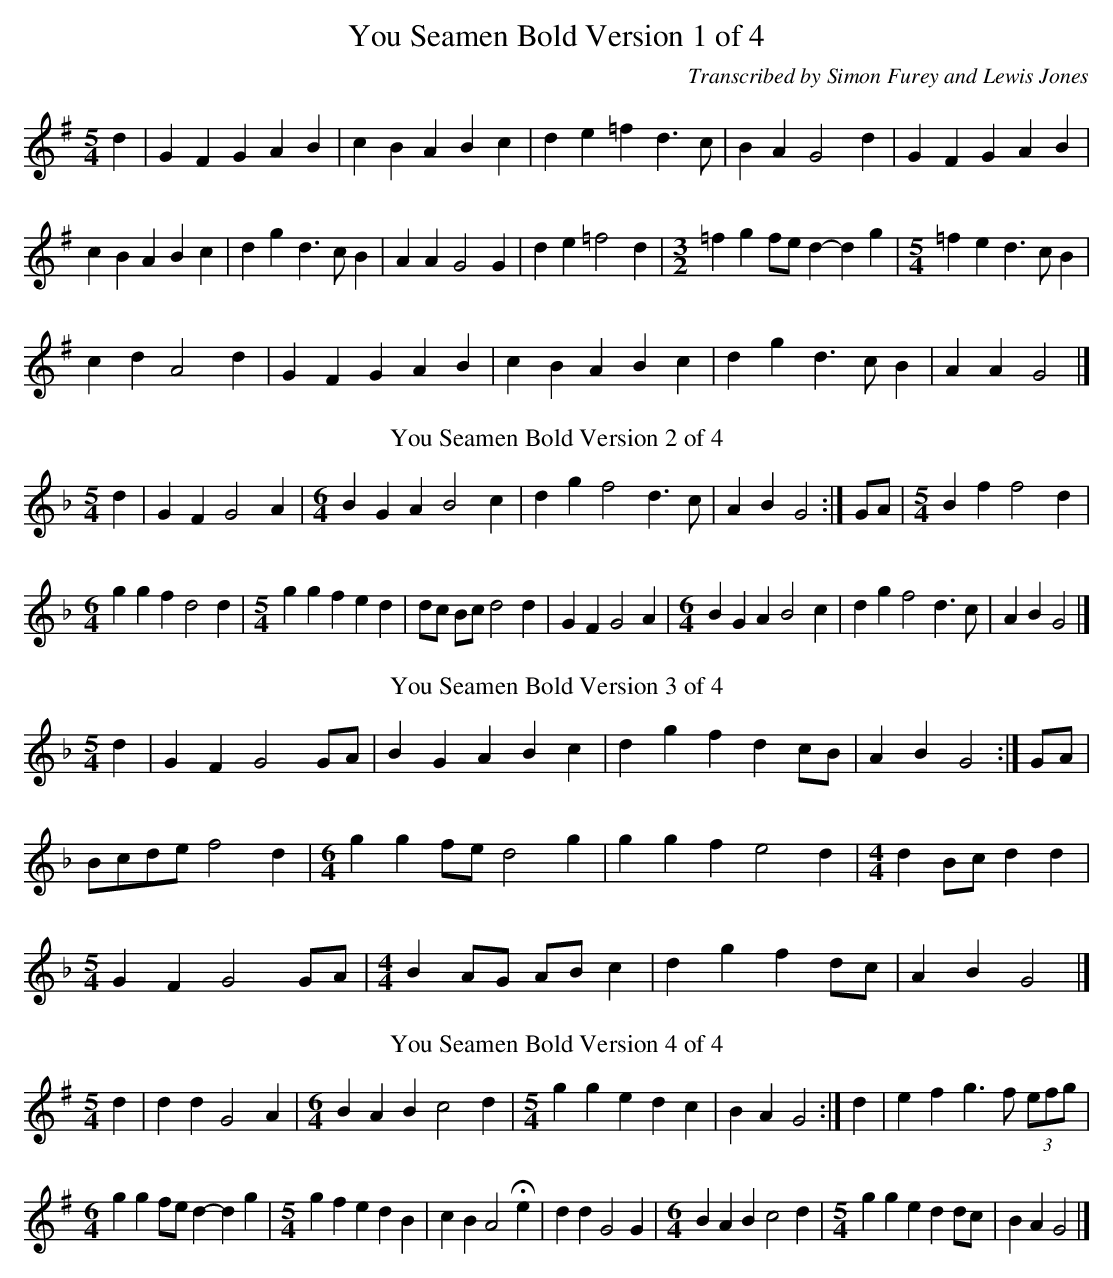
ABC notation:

X:1
T:You Seamen Bold Version 1 of 4
C:Transcribed by Simon Furey and Lewis Jones
L:1/4
M:5/4
K:G
d | G F G A B | c B A B c | d e =f d3/2 c/ | B A G2 d | G F G A B |$ c B A B c | d g d3/2 c/ B | A A G2 G | d e =f2 d |[M:3/2] =f g f/e/ d- d g |[M:5/4] =f e d3/2 c/ B |$ c d A2 d | G F G A B | c B A B c | d g d3/2 c/ B | A A G2 |]
T:You Seamen Bold Version 2 of 4
C:Sung by Mr Harwood, Watersfield, Pulborough, VII. 07
L:1/4
M:5/4
K:Gdor
d | G F G2 A |[M:6/4] B G A B2 c | d g f2 d3/2 c/ | A B G2 :| G/A/ |[M:5/4] B f f2 d |$ [M:6/4] g g f d2 d |[M:5/4] g g f e d | d/c/ B/c/ d2 d | G F G2 A |[M:6/4] B G A B2 c | d g f2 d3/2 c/ | A B G2 |]
T:You Seamen Bold Version 3 of 4
C:Sung by Mr Dearling, West Burton, Pulborough, VII. 07
L:1/4
M:5/4
K:Gdor
d | G F G2 G/A/ | B G A B c | d g f d c/B/ | A B G2 :| G/A/ |$ B/c/d/e/ f2 d | [M:6/4] g g f/e/ d2 g | g g f e2 d |[M:4/4] d B/c/ d d |$[M:5/4] G F G2 G/A/ | [M:4/4] B A/G/ A/B/ c | d g f d/c/ | A B G2 |]
T:You Seamen Bold Version 4 of 4
C:Sung by Mr Lockley, High Ercall, Shropshire, III. 08
L:1/4
M:5/4
K:G
d | d d G2 A |[M:6/4] B A B c2 d |[M:5/4] g g e d c | B A G2 :| d | e f g3/2 f/ (3e/f/g/ |$ [M:6/4] g g f/e/ d- d g |[M:5/4] g f e d B | c B A2 !fermata!e | d d G2 G |[M:6/4] B A B c2 d | [M:5/4] g g e d d/c/ | B A G2 |]
